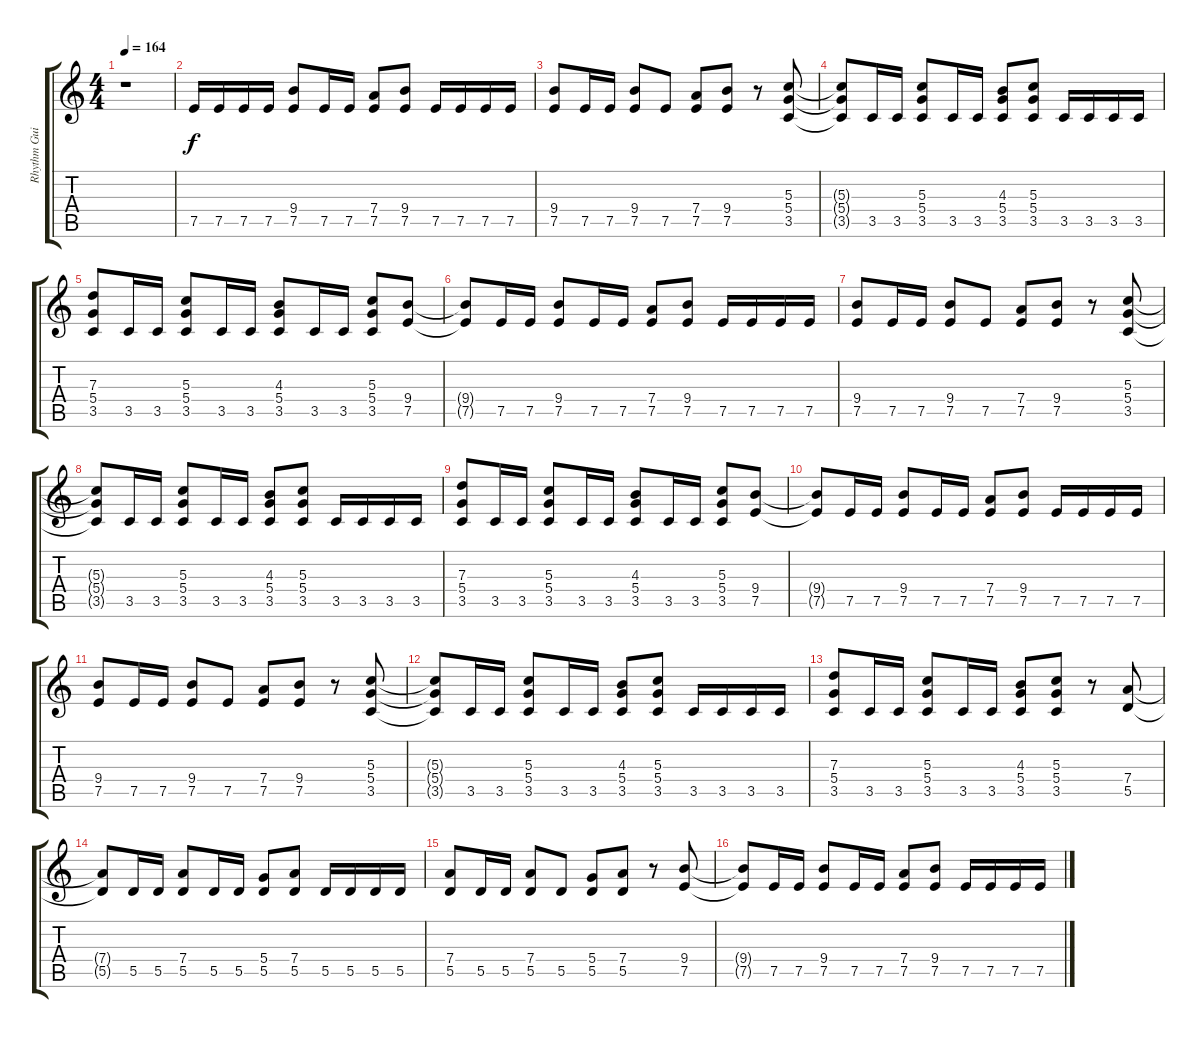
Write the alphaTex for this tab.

\track ("Rhythm Guitar" "Rhythm Gui") {instrument distortionguitar}
\staff {score tabs}
\tuning (E4 B3 G3 D3 A2 E2) {hide}
\ts (4 4)
\tempo 164
\clef g2
\ks c
r.1{dy f instrument distortionguitar} |
7.5.16 7.5.16 7.5.16 7.5.16 (9.4 7.5).8 7.5.16 7.5.16 (7.4 7.5).8 (9.4 7.5).8 7.5.16 7.5.16 7.5.16 7.5.16 |
(9.4 7.5).8 7.5.16 7.5.16 (9.4 7.5).8 7.5.8 (7.4 7.5).8 (9.4 7.5).8 r.8 (5.3 5.4 3.5).8 |
(5.3{t} 5.4{t} 3.5{t}).8 3.5.16 3.5.16 (5.3 5.4 3.5).8 3.5.16 3.5.16 (4.3 5.4 3.5).8 (5.3 5.4 3.5).8 3.5.16 3.5.16 3.5.16 3.5.16 |
(7.3 5.4 3.5).8 3.5.16 3.5.16 (5.3 5.4 3.5).8 3.5.16 3.5.16 (4.3 5.4 3.5).8 3.5.16 3.5.16 (5.3 5.4 3.5).8 (9.4 7.5).8 |
(9.4{t} 7.5{t}).8 7.5.16 7.5.16 (9.4 7.5).8 7.5.16 7.5.16 (7.4 7.5).8 (9.4 7.5).8 7.5.16 7.5.16 7.5.16 7.5.16 |
(9.4 7.5).8 7.5.16 7.5.16 (9.4 7.5).8 7.5.8 (7.4 7.5).8 (9.4 7.5).8 r.8 (5.3 5.4 3.5).8 |
(5.3{t} 5.4{t} 3.5{t}).8 3.5.16 3.5.16 (5.3 5.4 3.5).8 3.5.16 3.5.16 (4.3 5.4 3.5).8 (5.3 5.4 3.5).8 3.5.16 3.5.16 3.5.16 3.5.16 |
(7.3 5.4 3.5).8 3.5.16 3.5.16 (5.3 5.4 3.5).8 3.5.16 3.5.16 (4.3 5.4 3.5).8 3.5.16 3.5.16 (5.3 5.4 3.5).8 (9.4 7.5).8 |
(9.4{t} 7.5{t}).8 7.5.16 7.5.16 (9.4 7.5).8 7.5.16 7.5.16 (7.4 7.5).8 (9.4 7.5).8 7.5.16 7.5.16 7.5.16 7.5.16 |
(9.4 7.5).8 7.5.16 7.5.16 (9.4 7.5).8 7.5.8 (7.4 7.5).8 (9.4 7.5).8 r.8 (5.3 5.4 3.5).8 |
(5.3{t} 5.4{t} 3.5{t}).8 3.5.16 3.5.16 (5.3 5.4 3.5).8 3.5.16 3.5.16 (4.3 5.4 3.5).8 (5.3 5.4 3.5).8 3.5.16 3.5.16 3.5.16 3.5.16 |
(7.3 5.4 3.5).8 3.5.16 3.5.16 (5.3 5.4 3.5).8 3.5.16 3.5.16 (4.3 5.4 3.5).8 (5.3 5.4 3.5).8 r.8 (7.4 5.5).8 |
(7.4{t} 5.5{t}).8 5.5.16 5.5.16 (7.4 5.5).8 5.5.16 5.5.16 (5.4 5.5).8 (7.4 5.5).8 5.5.16 5.5.16 5.5.16 5.5.16 |
(7.4 5.5).8 5.5.16 5.5.16 (7.4 5.5).8 5.5.8 (5.4 5.5).8 (7.4 5.5).8 r.8 (9.4 7.5).8 |
(9.4{t} 7.5{t}).8 7.5.16 7.5.16 (9.4 7.5).8 7.5.16 7.5.16 (7.4 7.5).8 (9.4 7.5).8 7.5.16 7.5.16 7.5.16 7.5.16
